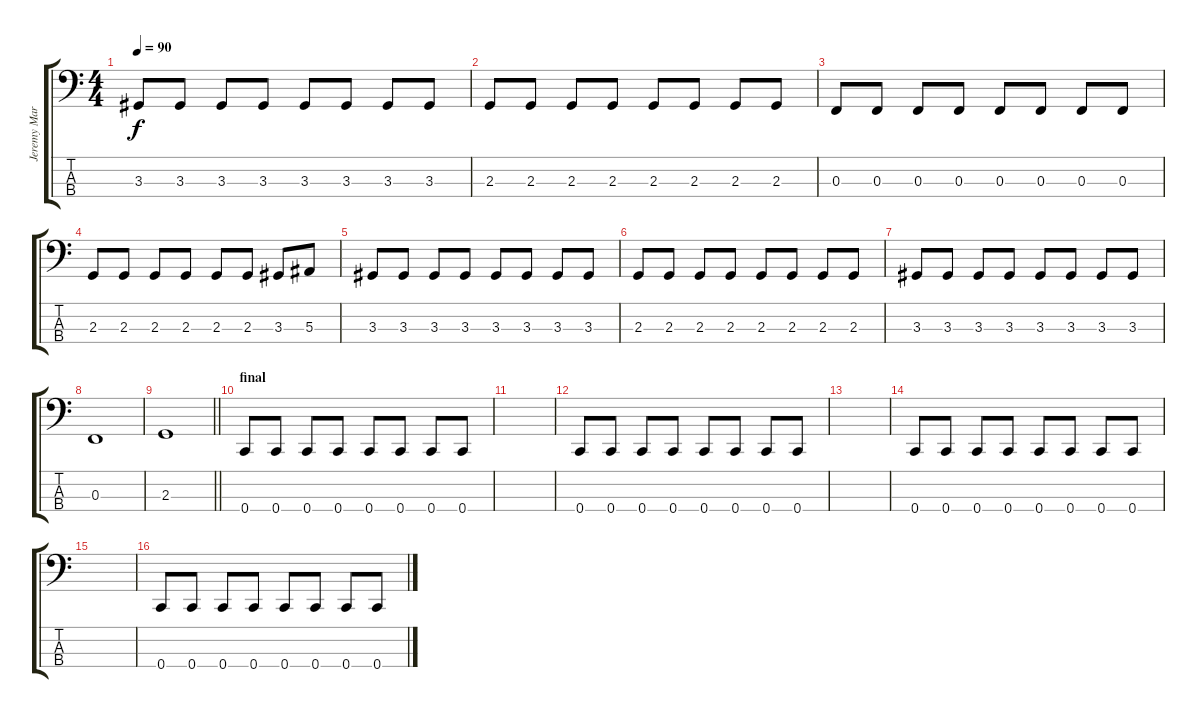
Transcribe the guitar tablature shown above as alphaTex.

\track ("Jeremy Marshal" "Jeremy Mar") {instrument electricbassfinger}
\staff {score tabs}
\tuning (Eb2 Bb1 F1 C1) {hide}
\ts (4 4)
\tempo 90
\clef f4
\ks c
3.3.8{dy f} 3.3.8 3.3.8 3.3.8 3.3.8 3.3.8 3.3.8 3.3.8 |
2.3.8 2.3.8 2.3.8 2.3.8 2.3.8 2.3.8 2.3.8 2.3.8 |
0.3.8 0.3.8 0.3.8 0.3.8 0.3.8 0.3.8 0.3.8 0.3.8 |
2.3.8 2.3.8 2.3.8 2.3.8 2.3.8 2.3.8 3.3.8 5.3.8 |
3.3.8 3.3.8 3.3.8 3.3.8 3.3.8 3.3.8 3.3.8 3.3.8 |
2.3.8 2.3.8 2.3.8 2.3.8 2.3.8 2.3.8 2.3.8 2.3.8 |
3.3.8 3.3.8 3.3.8 3.3.8 3.3.8 3.3.8 3.3.8 3.3.8 |
0.3.1 |
\barLineRight lightlight
2.3.1 |
\section ("" "final")
0.4.8 0.4.8 0.4.8 0.4.8 0.4.8 0.4.8 0.4.8 0.4.8 |
|
0.4.8 0.4.8 0.4.8 0.4.8 0.4.8 0.4.8 0.4.8 0.4.8 |
|
0.4.8 0.4.8 0.4.8 0.4.8 0.4.8 0.4.8 0.4.8 0.4.8 |
|
0.4.8 0.4.8 0.4.8 0.4.8 0.4.8 0.4.8 0.4.8 0.4.8
